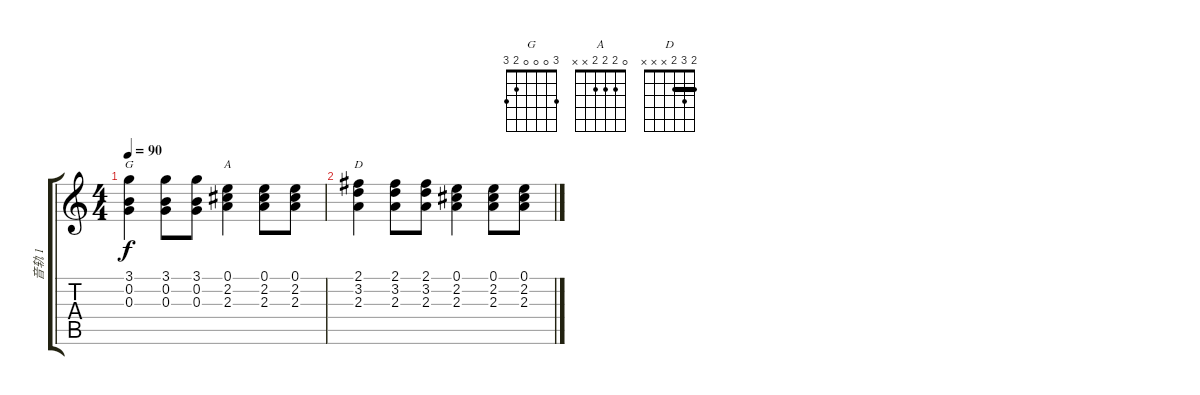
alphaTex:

\track ("音轨 1" "音轨 1") {instrument acousticguitarnylon}
\staff {score tabs}
\tuning (E4 B3 G3 D3 A2 E2) {hide}
\chord ("G" 3 0 0 0 2 3)
\chord ("A" 0 2 2 2 x x)
\chord ("D" 2 3 2 x x x) {barre 2}
\ts (4 4)
\tempo 90
\clef g2
\ks c
(3.1 0.2 0.3).4{ch "G" dy f} (3.1 0.2 0.3).8 (3.1 0.2 0.3).8 (0.1 2.2 2.3).4{ch "A"} (0.1 2.2 2.3).8 (0.1 2.2 2.3).8 |
(2.1 3.2 2.3).4{ch "D"} (2.1 3.2 2.3).8 (2.1 3.2 2.3).8 (0.1 2.2 2.3).4 (0.1 2.2 2.3).8 (0.1 2.2 2.3).8
